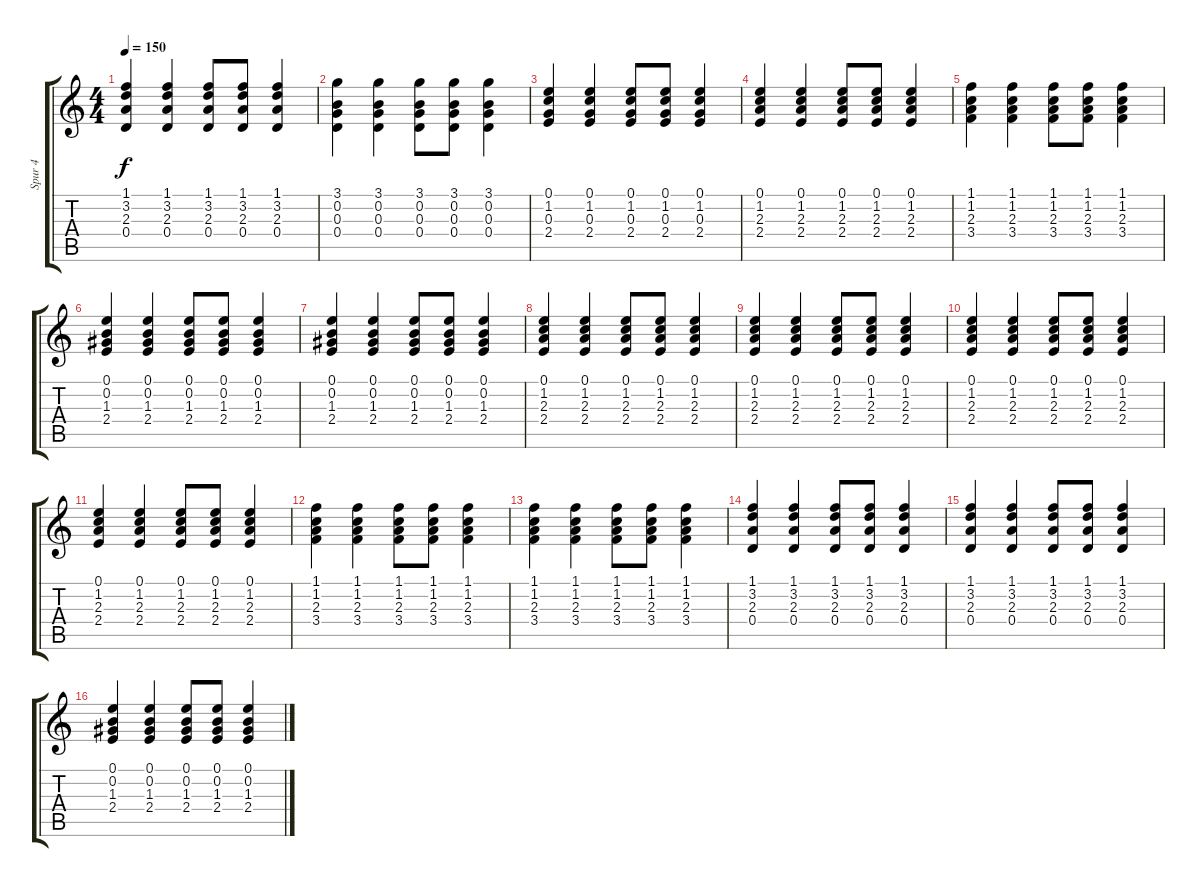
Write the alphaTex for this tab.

\track ("Spur 4" "Spur 4") {instrument acousticguitarsteel}
\staff {score tabs}
\tuning (E4 B3 G3 D3 A2 E2) {hide}
\ts (4 4)
\tempo 150
\clef g2
\ks c
(1.1 3.2 2.3 0.4).4{dy f} (1.1 3.2 2.3 0.4).4 (1.1 3.2 2.3 0.4).8 (1.1 3.2 2.3 0.4).8 (1.1 3.2 2.3 0.4).4 |
(3.1 0.2 0.3 0.4).4 (3.1 0.2 0.3 0.4).4 (3.1 0.2 0.3 0.4).8 (3.1 0.2 0.3 0.4).8 (3.1 0.2 0.3 0.4).4 |
(0.1 1.2 0.3 2.4).4 (0.1 1.2 0.3 2.4).4 (0.1 1.2 0.3 2.4).8 (0.1 1.2 0.3 2.4).8 (0.1 1.2 0.3 2.4).4 |
(0.1 1.2 2.3 2.4).4 (0.1 1.2 2.3 2.4).4 (0.1 1.2 2.3 2.4).8 (0.1 1.2 2.3 2.4).8 (0.1 1.2 2.3 2.4).4 |
(1.1 1.2 2.3 3.4).4 (1.1 1.2 2.3 3.4).4 (1.1 1.2 2.3 3.4).8 (1.1 1.2 2.3 3.4).8 (1.1 1.2 2.3 3.4).4 |
(0.1 0.2 1.3 2.4).4 (0.1 0.2 1.3 2.4).4 (0.1 0.2 1.3 2.4).8 (0.1 0.2 1.3 2.4).8 (0.1 0.2 1.3 2.4).4 |
(0.1 0.2 1.3 2.4).4 (0.1 0.2 1.3 2.4).4 (0.1 0.2 1.3 2.4).8 (0.1 0.2 1.3 2.4).8 (0.1 0.2 1.3 2.4).4 |
(0.1 1.2 2.3 2.4).4 (0.1 1.2 2.3 2.4).4 (0.1 1.2 2.3 2.4).8 (0.1 1.2 2.3 2.4).8 (0.1 1.2 2.3 2.4).4 |
(0.1 1.2 2.3 2.4).4 (0.1 1.2 2.3 2.4).4 (0.1 1.2 2.3 2.4).8 (0.1 1.2 2.3 2.4).8 (0.1 1.2 2.3 2.4).4 |
(0.1 1.2 2.3 2.4).4 (0.1 1.2 2.3 2.4).4 (0.1 1.2 2.3 2.4).8 (0.1 1.2 2.3 2.4).8 (0.1 1.2 2.3 2.4).4 |
(0.1 1.2 2.3 2.4).4 (0.1 1.2 2.3 2.4).4 (0.1 1.2 2.3 2.4).8 (0.1 1.2 2.3 2.4).8 (0.1 1.2 2.3 2.4).4 |
(1.1 1.2 2.3 3.4).4 (1.1 1.2 2.3 3.4).4 (1.1 1.2 2.3 3.4).8 (1.1 1.2 2.3 3.4).8 (1.1 1.2 2.3 3.4).4 |
(1.1 1.2 2.3 3.4).4 (1.1 1.2 2.3 3.4).4 (1.1 1.2 2.3 3.4).8 (1.1 1.2 2.3 3.4).8 (1.1 1.2 2.3 3.4).4 |
(1.1 3.2 2.3 0.4).4 (1.1 3.2 2.3 0.4).4 (1.1 3.2 2.3 0.4).8 (1.1 3.2 2.3 0.4).8 (1.1 3.2 2.3 0.4).4 |
(1.1 3.2 2.3 0.4).4 (1.1 3.2 2.3 0.4).4 (1.1 3.2 2.3 0.4).8 (1.1 3.2 2.3 0.4).8 (1.1 3.2 2.3 0.4).4 |
(0.1 0.2 1.3 2.4).4 (0.1 0.2 1.3 2.4).4 (0.1 0.2 1.3 2.4).8 (0.1 0.2 1.3 2.4).8 (0.1 0.2 1.3 2.4).4
